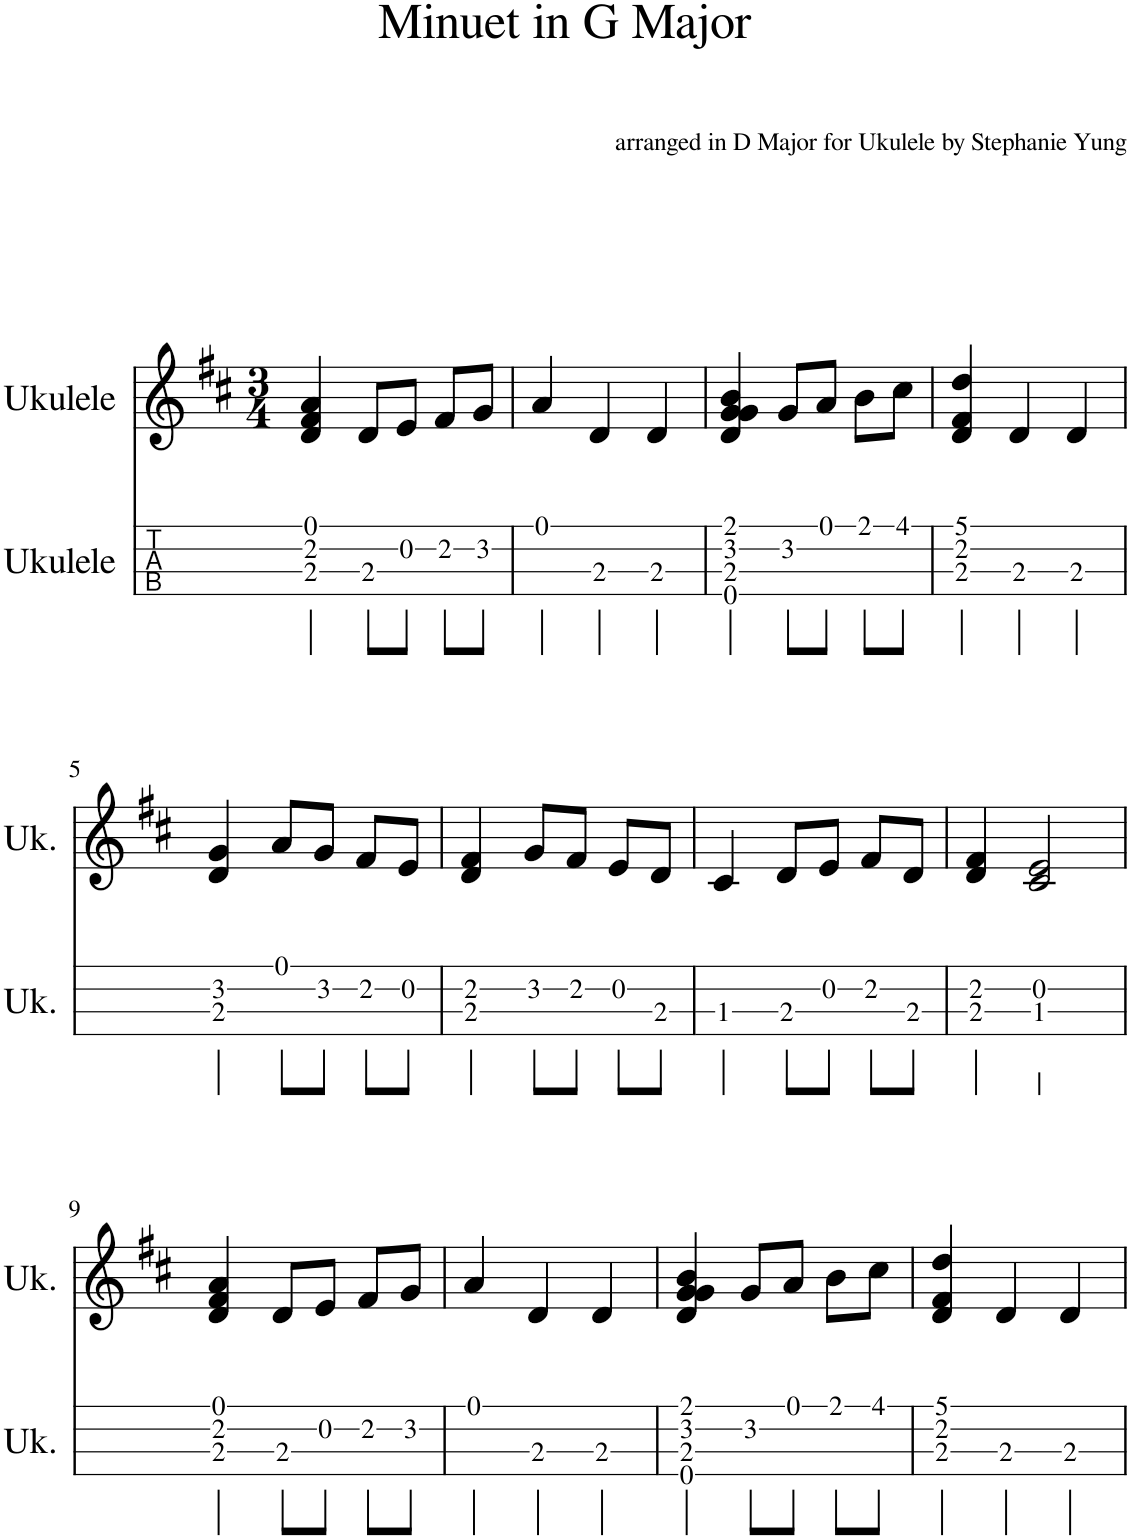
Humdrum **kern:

**kern	**kern
*part2	*part1
*staff2	*staff1
*I"Ukulele	*I"Ukulele
*I'Uk.	*I'Uk.
*stria4	*
*	*clefG2
*k[f#c#]	*k[f#c#]
*M3/4	*M3/4
=1	=1
4d\ 4f#X\ 4a\	4d/ 4f#/ 4a/
8d\L	8d/L
8e\J	8e/J
8f#\L	8f#/L
8g\J	8g/J
=2	=2
4a\	4a/
4d\	4d/
4d\	4d/
=3	=3
4d\ 4g\ 4g\ 4b\	4d/ 4g/ 4g/ 4b/
8g\L	8g/L
8a\J	8a/J
8b\L	8b\L
8cc#\J	8cc#\J
=4	=4
4d\ 4f#\ 4dd\	4d/ 4f#/ 4dd/
4d\	4d/
4d\	4d/
!!LO:LB:g=z
=5	=5
4d\ 4g\	4d/ 4g/
8a\L	8a/L
8g\J	8g/J
8f#\L	8f#/L
8e\J	8e/J
=6	=6
4d\ 4f#\	4d/ 4f#/
8g\L	8g/L
8f#\J	8f#/J
8e\L	8e/L
8d\J	8d/J
=7	=7
4c#\	4c#/
8d\L	8d/L
8e\J	8e/J
8f#\L	8f#/L
8d\J	8d/J
=8	=8
4d\ 4f#\	4d/ 4f#/
2c#\ 2e\	2c#/ 2e/
!!LO:LB:g=z
=9	=9
4d\ 4f#\ 4a\	4d/ 4f#/ 4a/
8d\L	8d/L
8e\J	8e/J
8f#\L	8f#/L
8g\J	8g/J
=10	=10
4a\	4a/
4d\	4d/
4d\	4d/
=11	=11
4d\ 4g\ 4g\ 4b\	4d/ 4g/ 4g/ 4b/
8g\L	8g/L
8a\J	8a/J
8b\L	8b\L
8cc#\J	8cc#\J
=12	=12
4d\ 4f#\ 4dd\	4d/ 4f#/ 4dd/
4d\	4d/
4d\	4d/
=	=
*-	*-
